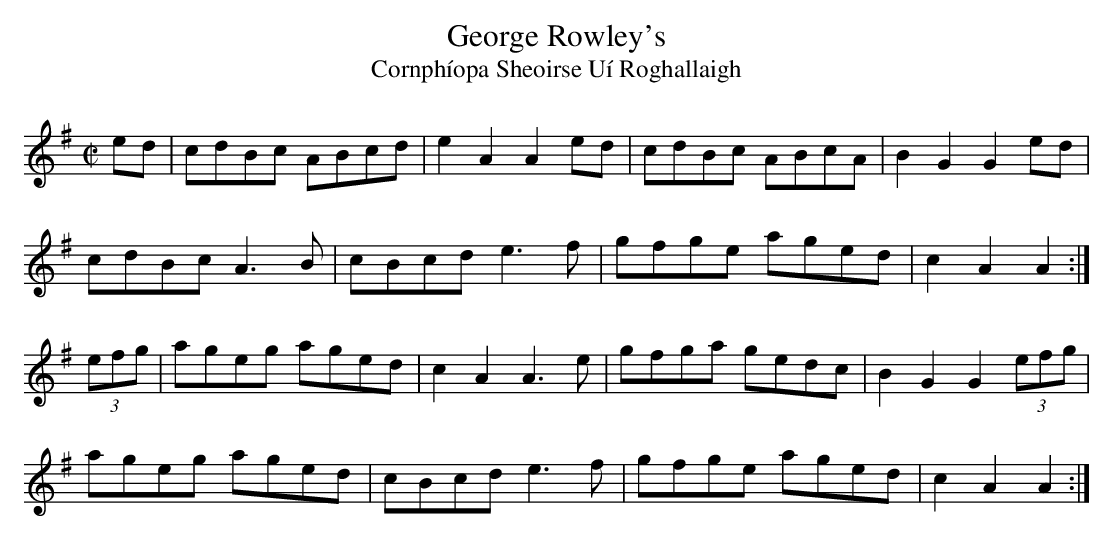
X:1
T: George Rowley's
T: Cornph\'iopa Sheoirse U\'i Roghallaigh
L: 1/8
M: C|
K: Ador
ed|cdBc ABcd|e2 A2 A2 ed|cdBc ABcA|B2 G2 G2 ed|
cdBc A3B|cBcd e3f|gfge aged|c2 A2 A2 :|
(3efg|ageg aged|c2 A2 A3e|gfga gedc|B2 G2 G2 (3efg|
ageg aged|cBcd e3f|gfge aged|c2 A2 A2 :|
